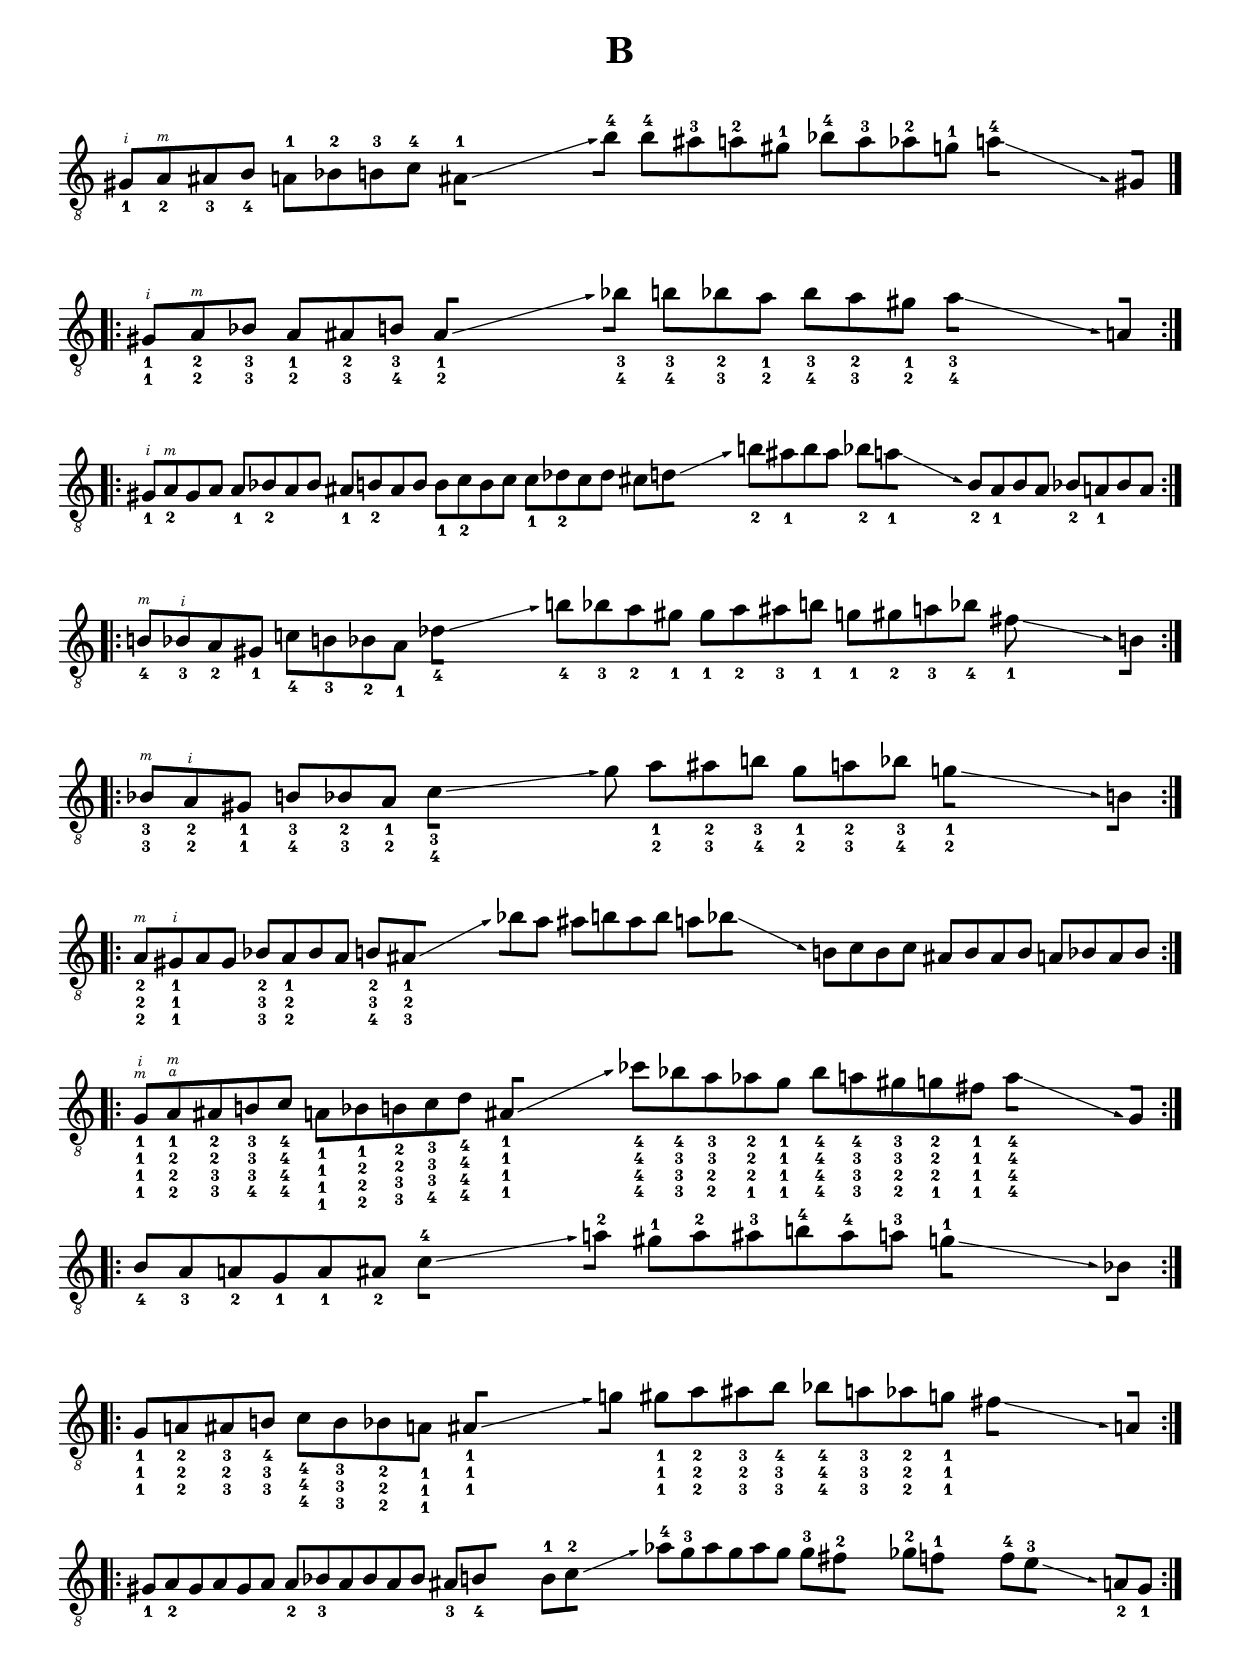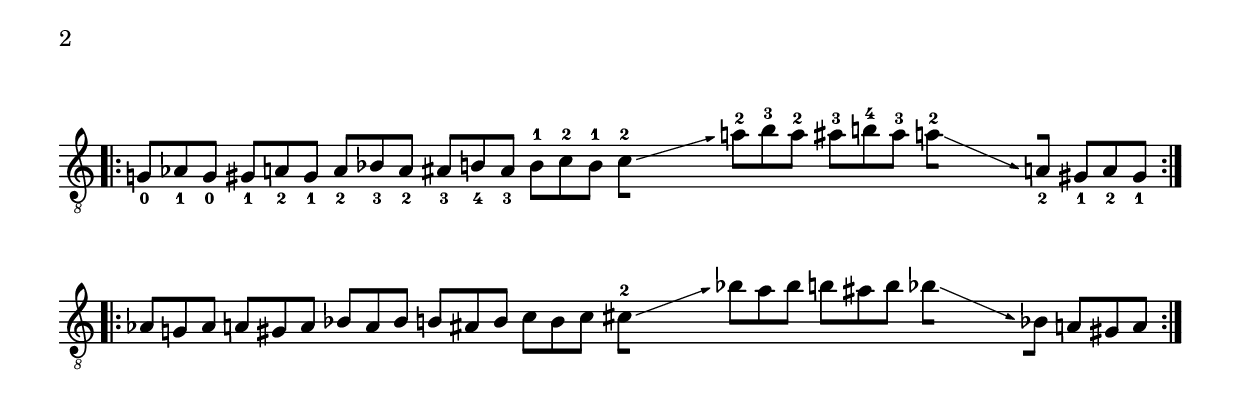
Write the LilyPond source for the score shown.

\version "2.19.15"

\language "deutsch"

\header {
  title = "B"
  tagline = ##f
}

\paper {
  #(set-paper-size "a4")
  top-system-spacing #'basic-distance = #15
  %top-markup-spacing #'basic-distance = #5
  markup-system-spacing #'basic-distance = #15
  system-system-spacing #'basic-distance = #16
  last-bottom-spacing #'basic-distance = #15
}

\layout {
  \context {
    \Score
    \remove "Bar_number_engraver"
  }
}

fretNumberSpanner =
#(define-music-function (parser location Text) (string?)
   #{
     \override TextSpanner.style = #'solid
     %\override TextSpanner.font-size = #-5
     \override TextSpanner.font-shape = #'normal
     \override TextSpanner.bound-details.left.stencil-align-dir-y = #CENTER
     \override TextSpanner.bound-details.left.text = \markup { #Text }
   #})

global = {
  \override Staff.TimeSignature.stencil = ##f
}

#(define RH rightHandFinger)

classicalGuitar = \relative {
  \set Staff.explicitKeySignatureVisibility = #begin-of-line-visible

  %\override Fingering.staff-padding = #'()
  \set strokeFingerOrientations = #'(up)

  \override Glissando.bound-details.right.arrow = ##t
  \override Glissando.arrow-length = #1
  \override Glissando.arrow-width = #0.3

  \defineBarLine "|.|:" #'("|." ".|:" "")

  \cadenzaOn
  gis8_1[\RH #2 a_2\RH #3 ais_3 h_4] a-1[ b-2 h-3 c-4]
  \stemDown
  \set stemLeftBeamCount = #0
  ais[]-1\glissando s s s
  \set stemRightBeamCount = #0
  h'[]-4 h-4[ ais-3 a-2 gis-1] b-4[ a-3 as-2 g-1]
  \set stemLeftBeamCount = #0
  a[]-4\glissando s s s
  \stemNeutral
  \set stemRightBeamCount = #0
  gis,![]
  \cadenzaOff
  \bar "|.|:"\break
  \cadenzaOn
  gis![_1_1\RH #2 \once \hide Accidental a_2_2\RH #3 b_3_3] a[_1_2 ais_2_3 h_3_4]
  \set stemLeftBeamCount = #0
  ais[]_1_2\glissando s s s
  \set stemRightBeamCount = #0
  b'![]_3_4 h[_3_4 b_2_3 a_1_2] b[_3_4 a_2_3 gis_1_2]
  \set stemLeftBeamCount = #0
  a[]_3_4\glissando s s s
  \set stemRightBeamCount = #0
  a,[]
  \cadenzaOff
  \bar ":|.|:"\break
  \cadenzaOn
  gis!_1[\RH #2 a_2\RH #3 gis a] a_1[ b_2 a b]
  ais_1[ h_2 ais h] h_1[ c_2 h c] c_1[ des_2 c des]
  cis[ \set stemRightBeamCount = #1 d]\glissando s s s
  h'_2[ ais_1 h ais] b_2[ \set stemRightBeamCount = #1 a_1]\glissando s s s
  h,_2[ ais_1 h ais] b_2[ a_1 b a]
  \cadenzaOff
  \bar ":|.|:"\break
  \cadenzaOn
  h_4[\RH #3 b_3\RH #2 a_2 gis!_1] c_4[ h_3 b_2 a_1]
  \set stemLeftBeamCount = #0
  des_4[]\glissando s s s
  h'_4[ b_3 a_2 gis!_1] gis_1[ a_2 ais_3 h_1] g_1[ gis_2 a_3 b_4]
  \set stemLeftBeamCount = #0
  fis_1\glissando s s s
  \set stemRightBeamCount = #0
  h,[]
  \cadenzaOff
  \bar ":|.|:"\break
  \cadenzaOn
  b_3_3[\RH #3 a_2_2\RH #2 gis!_1_1] h_3_4[ b_2_3 a_1_2]
  \set stemLeftBeamCount = #0
  c[]_3_4\glissando s s s
  \set stemRightBeamCount = #0
  gis' a_1_2[ ais_2_3 h_3_4] gis_1_2[ a_2_3 b_3_4]
  \set stemLeftBeamCount = #0
  g_1_2[]\glissando s s s
  \set stemRightBeamCount = #0
  h,[]
  \cadenzaOff
  \bar ":|.|:"\break
  \cadenzaOn
  a_2_2_2[\RH #3 gis!_1_1_1\RH #2 a gis] b_2_3_3[ a_1_2_2 b a]
  h_2_3_4[ \set stemRightBeamCount = #1 ais_1_2_3]\glissando s s s
  \set stemLeftBeamCount = #1 b'![ a]
  ais[ h ais h] a[ \set stemRightBeamCount = #1 b]\glissando s s s
  h,![ c h c] ais![ h ais h] a[ b a b]
  \cadenzaOff
  \bar ":|.|:"\break
  \cadenzaOn
  gis_1_1_1_1[\RH #3 \RH #2 a_1_2_2_2\RH #4 \RH #3 ais_2_2_3_3 h_3_3_3_4 c_4_4_4_4]
  a_1_1_1_1[ b_1_2_2_2 h_2_2_3_3 c_3_3_3_4 des_4_4_4_4]
  \set stemLeftBeamCount = #0
  ais[]_1_1_1_1\glissando s s s
  ces'_4_4_4_4[ b!_4_3_3_3 a_3_3_2_2 as_2_2_2_1 g_1_1_1_1]
  b_4_4_4_4[ a_4_3_3_3 gis_3_3_2_2 g_2_2_2_1 fis!_1_1_1_1]
  \set stemLeftBeamCount = #0
  a[]_4_4_4_4\glissando s s s
  \set stemRightBeamCount = #0
  gis,[]
  \cadenzaOff
  \bar ":|.|:"\break
  \cadenzaOn
  h_4[ ais_3 a_2 gis_1 a_1 ais_2]
  \set stemLeftBeamCount = #0
  c-4[]\glissando s s s
  \set stemRightBeamCount = #0
  a'!-2[] gis-1[ a-2 ais-3 h-4 ais-4 a-3]
  \set stemLeftBeamCount = #0
  g-1[]\glissando s s s
  \set stemRightBeamCount = #0
  b,[]
  \cadenzaOff
  \bar ":|.|:"\break
  \cadenzaOn
  gis_1_1_1[ a_2_2_2 ais_3_2_3 h_4_3_3] c_4_4_4[ h_3_3_3 b_2_2_2 a_1_1_1]
  \set stemLeftBeamCount = #0
  ais_1_1_1[]\glissando s s s
  \set stemRightBeamCount = #0
  g'![] gis_1_1_1[ a_2_2_2 ais_3_2_3 h_4_3_3] b_4_4_4[ a_3_3_3 as_2_2_2 g_1_1_1]
  \set stemLeftBeamCount = #0
  fis![]\glissando s s s
  \set stemRightBeamCount = #0
  a,[]
  \cadenzaOff
  \bar ":|.|:"\break
  \cadenzaOn
  gis!_1[ a_2 gis a gis a] a_2[ b!_3 a b a b]
  ais_3[ \set stemRightBeamCount = #1 h_4] s s
  h-1[ \set stemRightBeamCount = #1 c-2]\glissando s s s
  as'!-4[ g-3 as g as g]
  g[-3 \set stemRightBeamCount = #1 fis!-2] s s
  ges[-2 \set stemRightBeamCount = #1 f-1] s s
  f[-4 \set stemRightBeamCount = #1 e-3]\glissando s s s
  \set stemLeftBeamCount = #1 a,[_2 gis_1]
  \cadenzaOff
  \bar ":|.|:"\break
  \cadenzaOn
  g_0[ as_1 g_0] gis_1[ a_2 gis_1] a_2[ b_3 a_2] ais_3[ h_4 ais_3] h-1[ c-2 h-1]
  \set stemLeftBeamCount = #0
  c-2[]\glissando s s s
  a'-2[ b-3 a-2] ais-3[ h-4 ais-3]
  \set stemLeftBeamCount = #0
  a-2[]\glissando s s s
  \set stemRightBeamCount = #0
  a,_2[] gis!_1[ a_2 gis_1]
  \cadenzaOff
  \bar ":|.|:"\break
  \cadenzaOn
  as[  g as] a[ gis a] b[ a b] h[ ais h] c[ h c]
  \set stemLeftBeamCount = #0
  cis-2[]\glissando s s s
  b'[ a b] h[ ais h]
  \set stemLeftBeamCount = #0
  b[]\glissando s s s
  \set stemRightBeamCount = #0
  b,[] a[ gis! a]
  \cadenzaOff
  \bar ":|.|:"\break
  \cadenzaOn
}

\score {
  \new Staff {
    \global
    \clef "treble_8"
    \classicalGuitar
  }
  \layout {
    indent = #0
    ragged-right = ##f
    ragged-last = ##f
  }
}
